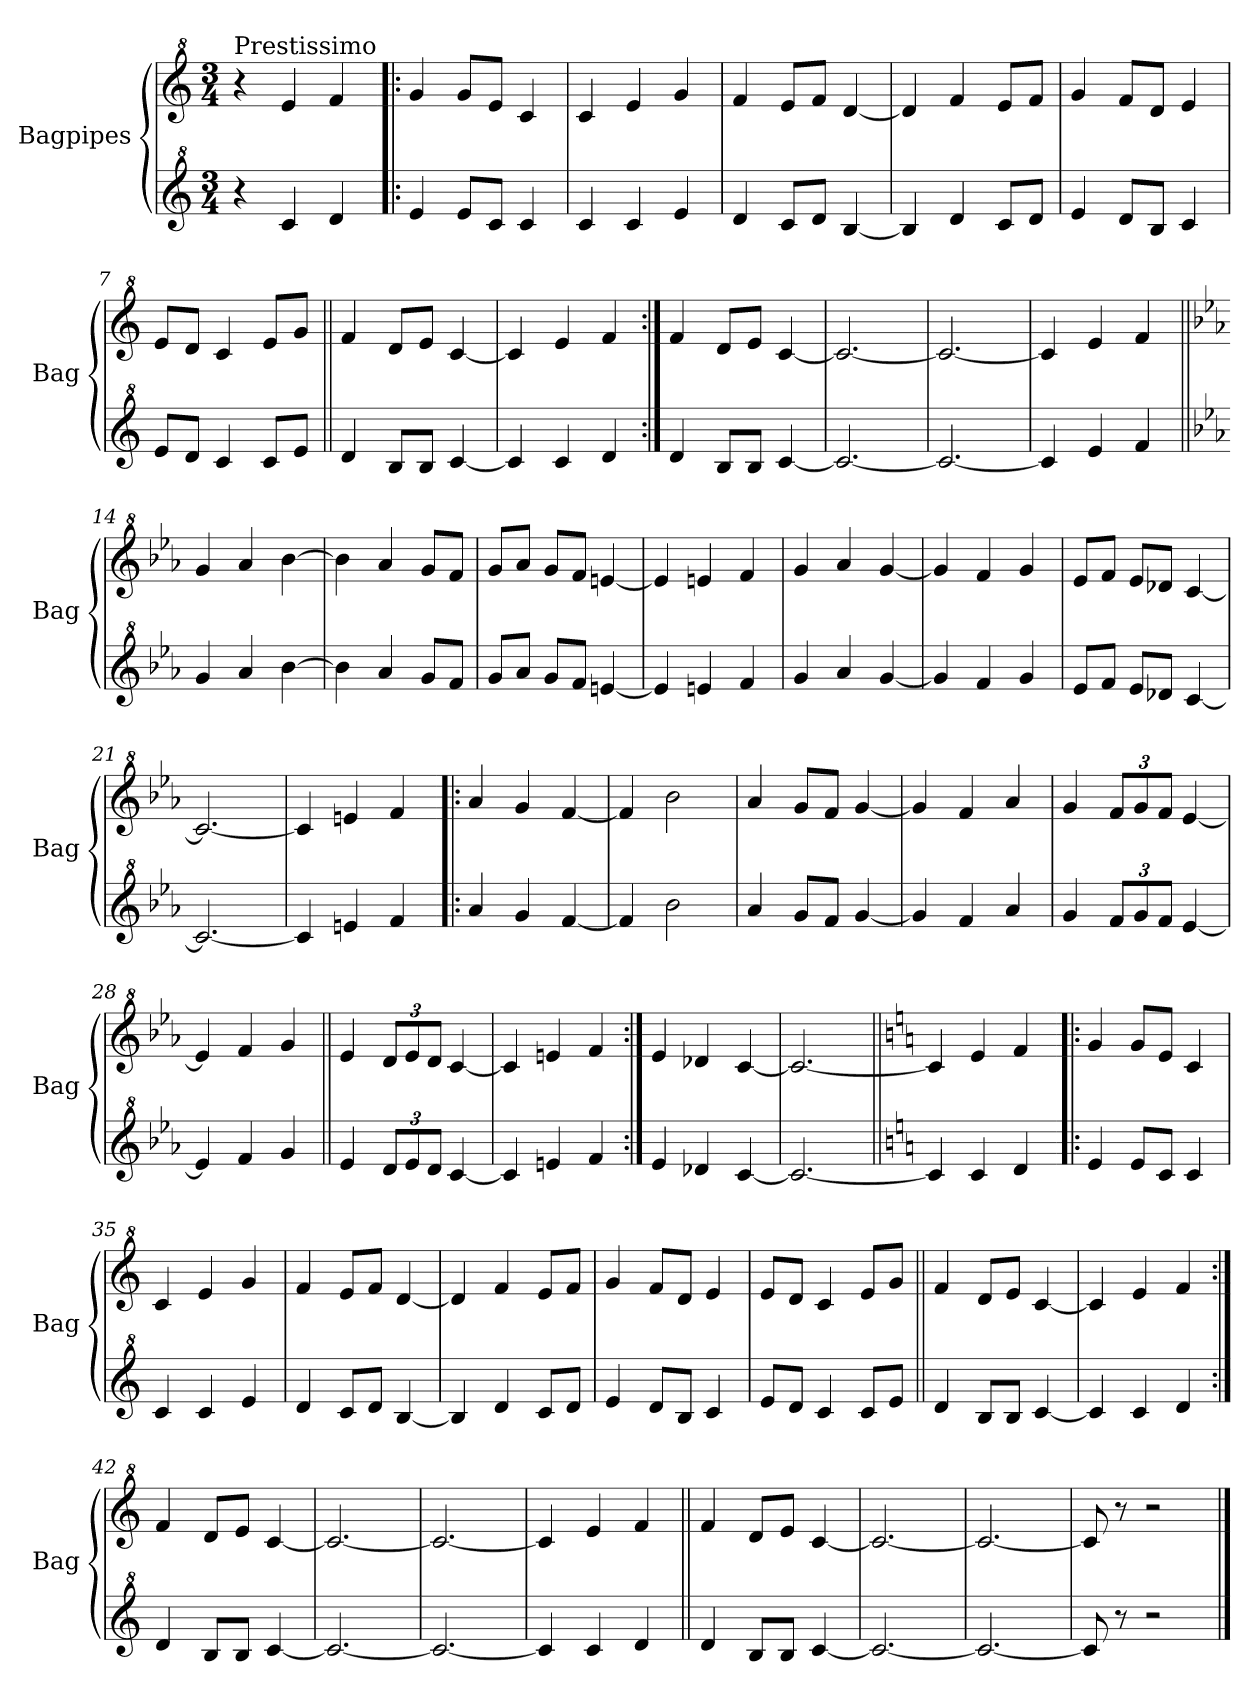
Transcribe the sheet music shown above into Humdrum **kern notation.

**kern	**kern
*part2	*part1
*staff2	*staff1
*I"Bagpipes	*I"Bagpipes
*I'Bag	*I'Bag
*clefG^2	*clefG^2
*k[]	*k[]
*C:	*C:
*M3/4	*M3/4
=1	=1
!	!LO:TX:a:t=Prestissimo
4r	4r
4cc/	4ee/
4dd/	4ff/
=2!|:	=2!|:
4ee/	4gg/
8ee/L	8gg/L
8cc/J	8ee/J
4cc/	4cc/
=3	=3
4cc/	4cc/
4cc/	4ee/
4ee/	4gg/
=4	=4
4dd/	4ff/
8cc/L	8ee/L
8dd/J	8ff/J
[4b/	[4dd/
=5	=5
4b/]	4dd/]
4dd/	4ff/
8cc/L	8ee/L
8dd/J	8ff/J
=6	=6
4ee/	4gg/
8dd/L	8ff/L
8b/J	8dd/J
4cc/	4ee/
=7	=7
8ee/L	8ee/L
8dd/J	8dd/J
4cc/	4cc/
8cc/L	8ee/L
8ee/J	8gg/J
=8||	=8||
4dd/	4ff/
8b/L	8dd/L
8b/J	8ee/J
[4cc/	[4cc/
=9	=9
4cc/]	4cc/]
4cc/	4ee/
4dd/	4ff/
=10:|!	=10:|!
4dd/	4ff/
8b/L	8dd/L
8b/J	8ee/J
[4cc/	[4cc/
!!LO:LB:g=z
=11	=11
2.cc/_	2.cc/_
=12	=12
2.cc/_	2.cc/_
=13	=13
4cc/]	4cc/]
4ee/	4ee/
4ff/	4ff/
=14||	=14||
*k[b-e-a-]	*k[b-e-a-]
*E-:	*E-:
4gg/	4gg/
4aa-/	4aa-/
[4bb-\	[4bb-\
=15	=15
4bb-\]	4bb-\]
4aa-/	4aa-/
8gg/L	8gg/L
8ff/J	8ff/J
=16	=16
8gg/L	8gg/L
8aa-/J	8aa-/J
8gg/L	8gg/L
8ff/J	8ff/J
[4een/	[4een/
=17	=17
4ee/]	4ee/]
4ee/	4ee/
4ff/	4ff/
=18	=18
4gg/	4gg/
4aa-/	4aa-/
[4gg/	[4gg/
=19	=19
4gg/]	4gg/]
4ff/	4ff/
4gg/	4gg/
=20	=20
8ee-/L	8ee-/L
8ff/J	8ff/J
8ee-/L	8ee-/L
8dd-X/J	8dd-X/J
[4cc/	[4cc/
=21	=21
2.cc/_	2.cc/_
!!LO:LB:g=z
=22	=22
4cc/]	4cc/]
4een/	4een/
4ff/	4ff/
=23!|:	=23!|:
4aa-/	4aa-/
4gg/	4gg/
[4ff/	[4ff/
=24	=24
4ff/]	4ff/]
2bb-\	2bb-\
=25	=25
4aa-/	4aa-/
8gg/L	8gg/L
8ff/J	8ff/J
[4gg/	[4gg/
=26	=26
4gg/]	4gg/]
4ff/	4ff/
4aa-/	4aa-/
=27	=27
4gg/	4gg/
*Xbrackettup	*Xbrackettup
12ff/L	12ff/L
12gg/	12gg/
12ff/J	12ff/J
[4ee-/	[4ee-/
=28	=28
4ee-/]	4ee-/]
4ff/	4ff/
4gg/	4gg/
=29||	=29||
4ee-/	4ee-/
12dd/L	12dd/L
12ee-/	12ee-/
12dd/J	12dd/J
[4cc/	[4cc/
=30	=30
4cc/]	4cc/]
4een/	4een/
4ff/	4ff/
=31:|!	=31:|!
4ee-/	4ee-/
4dd-X/	4dd-X/
[4cc/	[4cc/
=32	=32
2.cc/_	2.cc/_
!!LO:LB:g=z
=33||	=33||
*k[]	*k[]
*C:	*C:
4cc/]	4cc/]
4cc/	4ee/
4dd/	4ff/
=34!|:	=34!|:
4ee/	4gg/
8ee/L	8gg/L
8cc/J	8ee/J
4cc/	4cc/
=35	=35
4cc/	4cc/
4cc/	4ee/
4ee/	4gg/
=36	=36
4dd/	4ff/
8cc/L	8ee/L
8dd/J	8ff/J
[4b/	[4dd/
=37	=37
4b/]	4dd/]
4dd/	4ff/
8cc/L	8ee/L
8dd/J	8ff/J
=38	=38
4ee/	4gg/
8dd/L	8ff/L
8b/J	8dd/J
4cc/	4ee/
=39	=39
8ee/L	8ee/L
8dd/J	8dd/J
4cc/	4cc/
8cc/L	8ee/L
8ee/J	8gg/J
=40||	=40||
4dd/	4ff/
8b/L	8dd/L
8b/J	8ee/J
[4cc/	[4cc/
=41	=41
4cc/]	4cc/]
4cc/	4ee/
4dd/	4ff/
=42:|!	=42:|!
4dd/	4ff/
8b/L	8dd/L
8b/J	8ee/J
[4cc/	[4cc/
!!LO:LB:g=z
=43	=43
2.cc/_	2.cc/_
=44	=44
2.cc/_	2.cc/_
=45	=45
4cc/]	4cc/]
4cc/	4ee/
4dd/	4ff/
=46||	=46||
4dd/	4ff/
8b/L	8dd/L
8b/J	8ee/J
[4cc/	[4cc/
=47	=47
2.cc/_	2.cc/_
=48	=48
2.cc/_	2.cc/_
=49	=49
8cc/]	8cc/]
8r	8r
2r	2r
==	==
*-	*-
